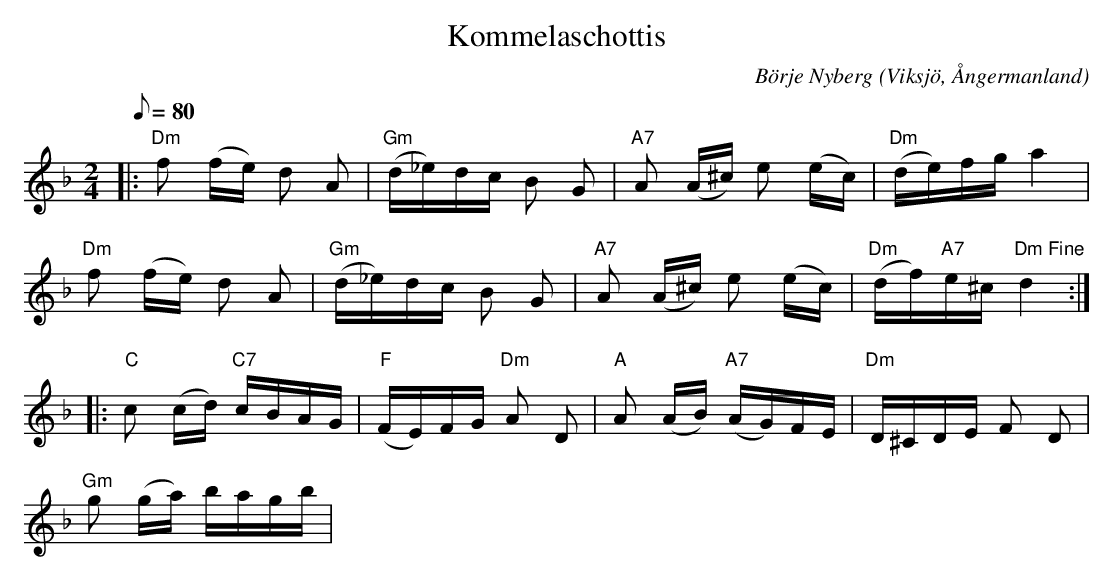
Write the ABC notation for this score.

X:1
T:Kommelaschottis
C:Börje Nyberg
O:Viksjö, Ångermanland
M:2/4
L:1/8
Q:80
K:Dm
|: "Dm"f (f/2e/2) d A | "Gm"(d/2_e/2)d/2c/2 B G | "A7"A (A/2^c/2) e (e/2c/2) |"Dm"(d/2e/2)f/2g/2 a2 |
"Dm"f (f/2e/2) d A | "Gm" (d/2_e/2)d/2c/2 B G | "A7"A (A/2^c/2) e (e/2c/2) | "Dm"(d/2f/2)"A7"e/2^c/2 "Dm Fine"d2::
"C"c (c/2d/2) "C7"c/2B/2A/2G/2 | "F"(F/2E/2)F/2G/2 "Dm"A D | "A"A (A/2B/2) "A7"(A/2G/2)F/2E/2 | "Dm"D/2^C/2D/2E/2 F D |
"Gm"g (g/2a/2) b/2a/2g/2b/2 |
